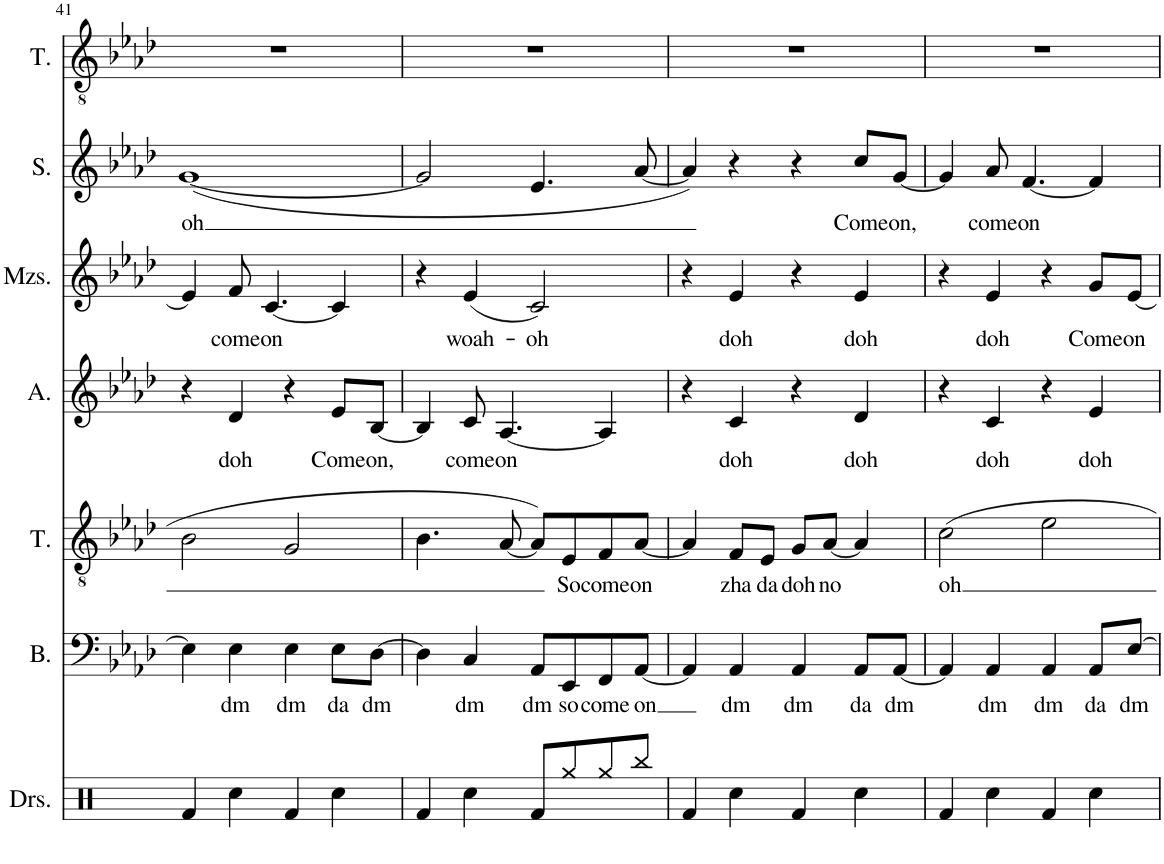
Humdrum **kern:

**kern	**kern	**text	**kern	**text	**kern	**text	**kern	**text	**kern	**text	**kern
*part7	*part6	*part6	*part5	*part5	*part4	*part4	*part3	*part3	*part2	*part2	*part1
*staff7	*staff6	*staff6	*staff5	*staff5	*staff4	*staff4	*staff3	*staff3	*staff2	*staff2	*staff1
*I"Drumset	*I"Bass	*	*I"Tenor	*	*I"Alto	*	*I"Mezzo-soprano	*	*I"Soprano	*	*I"Tenor
*I'Drs.	*I'B.	*	*I'T.	*	*I'A.	*	*I'Mzs.	*	*I'S.	*	*I'T.
!!LO:PB:g=z
*clefX	*clefF4	*	*clefGv2	*	*clefG2	*	*clefG2	*	*clefG2	*	*clefGv2
*k[]	*k[b-e-a-d-]	*	*k[b-e-a-d-]	*	*k[b-e-a-d-]	*	*k[b-e-a-d-]	*	*k[b-e-a-d-]	*	*k[b-e-a-d-]
*M4/4	*M4/4	*	*M4/4	*	*M4/4	*	*M4/4	*	*M4/4	*	*M4/4
=41	=41	=41	=41	=41	=41	=41	=41	=41	=41	=41	=41
!	!	!	!	!	!	!	!	!	!	!LO:LY:b	!
4Rf/	4E-\]	.	2B-\	.	4r	.	4e-/]	.	([1g	oh	1r
!	!	!LO:LY:b	!	!	!	!LO:LY:b	!	!LO:LY:b	!	!	!
4Rcc\	4E-\	dm	.	.	4d-/	doh	8f/	come	.	.	.
!	!	!	!	!	!	!	!	!LO:LY:b	!	!	!
.	.	.	.	.	.	.	[4.c/	on	.	.	.
!	!	!LO:LY:b	!	!	!	!	!	!	!	!	!
4Rf/	4E-\	dm	2G/	.	4r	.	.	.	.	.	.
!	!	!LO:LY:b	!	!	!	!LO:LY:b	!	!	!	!	!
4Rcc\	8E-\L	da	.	.	8e-/L	Come	4c/]	.	.	.	.
!	!	!LO:LY:b	!	!	!	!LO:LY:b	!	!	!	!	!
.	[8D-\J	dm	.	.	[8B-/J	on,	.	.	.	.	.
=42	=42	=42	=42	=42	=42	=42	=42	=42	=42	=42	=42
4Rf/	4D-\]	.	4.B-\	.	4B-/]	.	4r	.	2g/]	.	1r
!	!	!LO:LY:b	!	!	!	!LO:LY:b	!	!LO:LY:b	!	!	!
4Rcc\	4C/	dm	.	.	8c/	come	(4e-/	woah-	.	.	.
!	!	!	!	!	!	!LO:LY:b	!	!	!	!	!
.	.	.	[8A-/	.	[4.A-/	on	.	.	.	.	.
!	!	!LO:LY:b	!	!	!	!	!	!LO:LY:b	!	!	!
8Rf/L	8AA-/L	dm	8A-/L]	.	.	.	2c/)	-oh	4.e-/	.	.
!	!	!LO:LY:b	!	!LO:LY:b	!	!	!	!	!	!	!
8Rgg/	8EE-/	so	8E-/	So	.	.	.	.	.	.	.
!	!	!LO:LY:b	!	!LO:LY:b	!	!	!	!	!	!	!
8Rgg/	8FF/	come	8F/	come	4A-/]	.	.	.	.	.	.
!	!	!LO:LY:b	!	!LO:LY:b	!	!	!	!	!	!	!
8Rbb/J	[8AA-/J	on	[8A-/J	on	.	.	.	.	[8a-/	.	.
=43	=43	=43	=43	=43	=43	=43	=43	=43	=43	=43	=43
4Rf/	4AA-/]	.	4A-/]	.	4r	.	4r	.	4a-/])	.	1r
!	!	!LO:LY:b	!	!LO:LY:b	!	!LO:LY:b	!	!LO:LY:b	!	!	!
4Rcc\	4AA-/	dm	8F/L	zha	4c/	doh	4e-/	doh	4r	.	.
!	!	!	!	!LO:LY:b	!	!	!	!	!	!	!
.	.	.	8E-/J	da	.	.	.	.	.	.	.
!	!	!LO:LY:b	!	!LO:LY:b	!	!	!	!	!	!	!
4Rf/	4AA-/	dm	8G/L	doh	4r	.	4r	.	4r	.	.
!	!	!	!	!LO:LY:b	!	!	!	!	!	!	!
.	.	.	[8A-/J	no	.	.	.	.	.	.	.
!	!	!LO:LY:b	!	!	!	!LO:LY:b	!	!LO:LY:b	!	!LO:LY:b	!
4Rcc\	8AA-/L	da	4A-/]	.	4d-/	doh	4e-/	doh	8cc/L	Come	.
!	!	!LO:LY:b	!	!	!	!	!	!	!	!LO:LY:b	!
.	[8AA-/J	dm	.	.	.	.	.	.	[8g/J	on,	.
=44	=44	=44	=44	=44	=44	=44	=44	=44	=44	=44	=44
!	!	!	!	!LO:LY:b	!	!	!	!	!	!	!
4Rf/	4AA-/]	.	2c\	oh	4r	.	4r	.	4g/]	.	1r
!	!	!LO:LY:b	!	!	!	!LO:LY:b	!	!LO:LY:b	!	!LO:LY:b	!
4Rcc\	4AA-/	dm	.	.	4c/	doh	4e-/	doh	8a-/	come	.
!	!	!	!	!	!	!	!	!	!	!LO:LY:b	!
.	.	.	.	.	.	.	.	.	[4.f/	on	.
!	!	!LO:LY:b	!	!	!	!	!	!	!	!	!
4Rf/	4AA-/	dm	2e-\	.	4r	.	4r	.	.	.	.
!	!	!LO:LY:b	!	!	!	!LO:LY:b	!	!LO:LY:b	!	!	!
4Rcc\	8AA-/L	da	.	.	4e-/	doh	8g/L	Come	4f/]	.	.
!	!	!LO:LY:b	!	!	!	!	!	!LO:LY:b	!	!	!
.	[8E-/J	dm	.	.	.	.	[8e-/J	on	.	.	.
=	=	=	=	=	=	=	=	=	=	=	=
*-	*-	*-	*-	*-	*-	*-	*-	*-	*-	*-	*-
